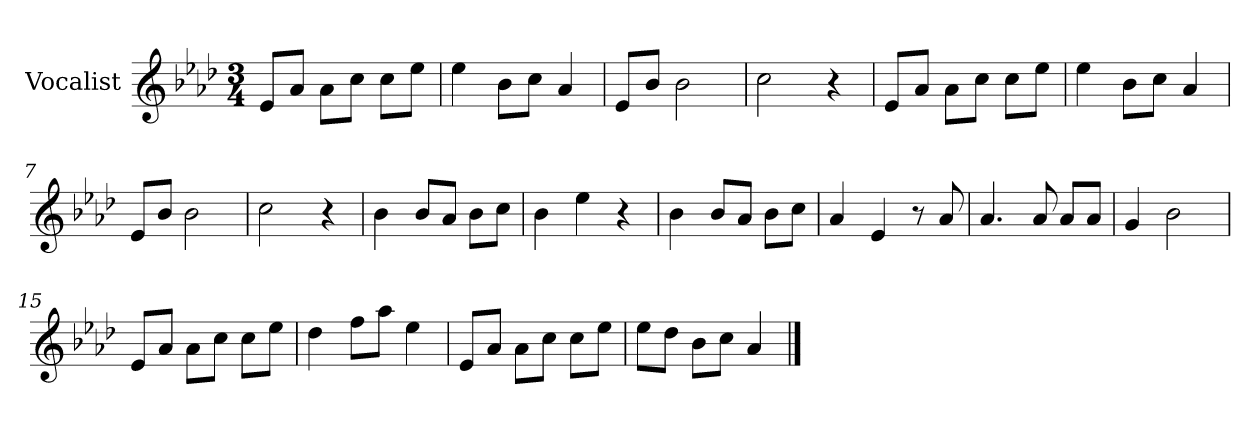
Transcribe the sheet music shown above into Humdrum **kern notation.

**kern
*part1
*staff1
*I"Vocalist
*k[b-e-a-d-]
*A-:
*M3/4
=1
8e-L
8a-J
8a-L
8ccJ
8ccL
8ee-J
=2
4ee-
8b-L
8ccJ
4a-
=3
8e-L
8b-J
2b-
=4
2cc
4r
=5
8e-L
8a-J
8a-L
8ccJ
8ccL
8ee-J
=6
4ee-
8b-L
8ccJ
4a-
=7
8e-L
8b-J
2b-
=8
2cc
4r
=9
4b-
8b-L
8a-J
8b-L
8ccJ
=10
4b-
4ee-
4r
=11
4b-
8b-L
8a-J
8b-L
8ccJ
=12
4a-
4e-
8r
8a-
=13
4.a-
8a-
8a-L
8a-J
=14
4g
2b-
=15
8e-L
8a-J
8a-L
8ccJ
8ccL
8ee-J
=16
4dd-
8ffL
8aa-J
4ee-
=17
8e-L
8a-J
8a-L
8ccJ
8ccL
8ee-J
=18
8ee-L
8dd-J
8b-L
8ccJ
4a-
==
*-
